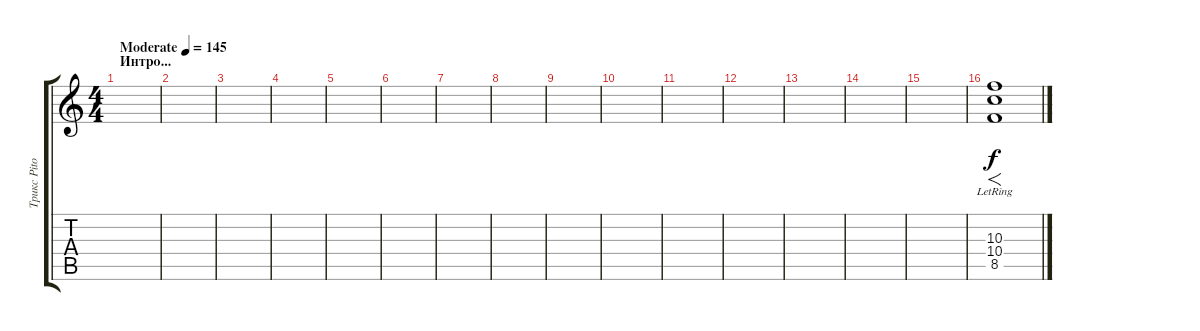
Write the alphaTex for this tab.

\track ("Трикс Pitones" "Трикс Pito") {instrument distortionguitar}
\staff {score tabs}
\tuning (E4 B3 G3 D3 A2 E2) {hide}
\ts (4 4)
\section ("" "Интро...")
\tempo (145 "Moderate")
\clef g2
\ks c
|
|
|
|
|
|
|
|
|
|
|
|
|
|
|
(10.3 10.4{lr} 8.5{lr}).1{f}
